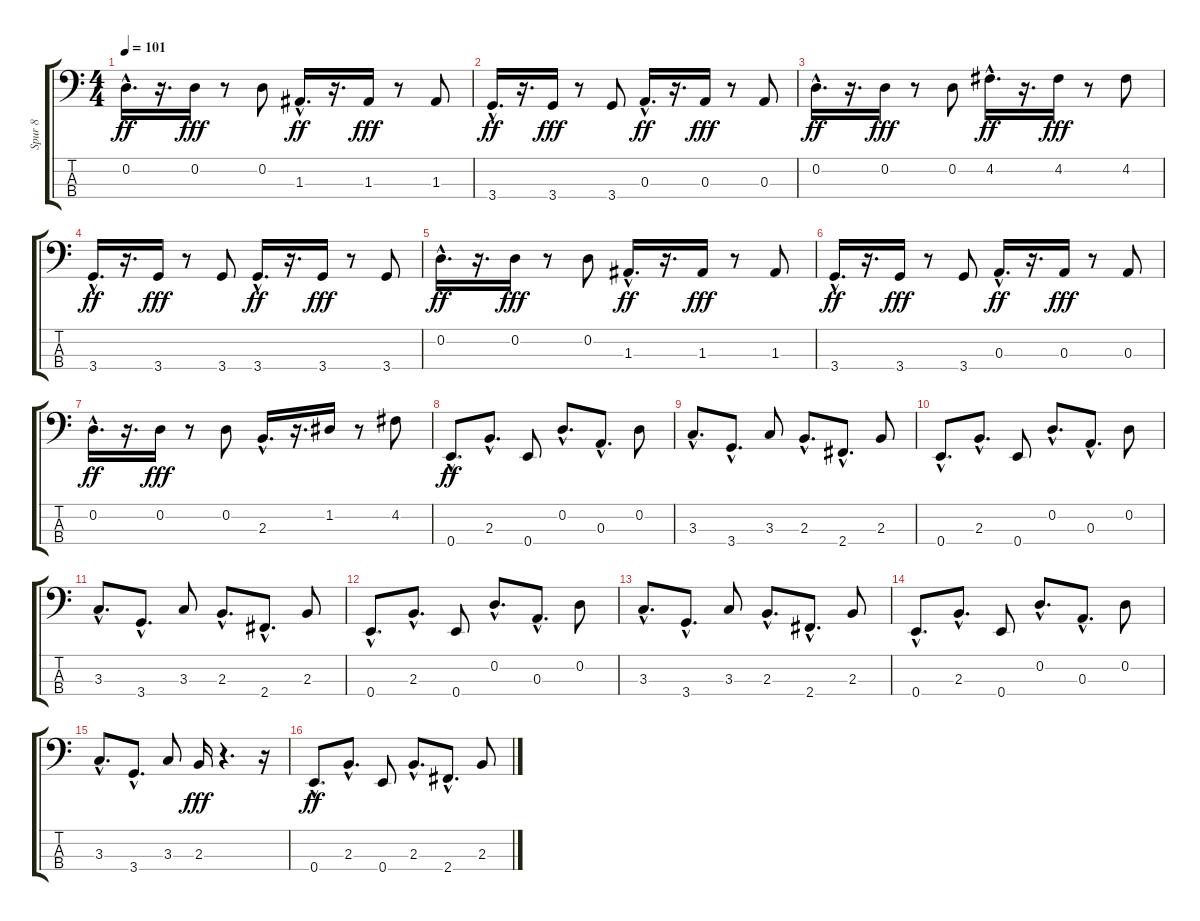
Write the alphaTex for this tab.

\track ("Spur 8" "Spur 8") {instrument electricbassfinger}
\staff {score tabs}
\tuning (G2 D2 A1 E1) {hide}
\ts (4 4)
\tempo 101
\clef f4
\ks c
0.2{hac}.16{d dy ff} r.16{d} 0.2.16{dy fff} r.8 0.2.8 1.3{hac}.16{d dy ff} r.16{d} 1.3.16{dy fff} r.8 1.3.8 |
3.4{hac}.16{d dy ff} r.16{d} 3.4.16{dy fff} r.8 3.4.8 0.3{hac}.16{d dy ff} r.16{d} 0.3.16{dy fff} r.8 0.3.8 |
0.2{hac}.16{d dy ff} r.16{d} 0.2.16{dy fff} r.8 0.2.8 4.2{hac}.16{d dy ff} r.16{d} 4.2.16{dy fff} r.8 4.2.8 |
3.4{hac}.16{d dy ff} r.16{d} 3.4.16{dy fff} r.8 3.4.8 3.4{hac}.16{d dy ff} r.16{d} 3.4.16{dy fff} r.8 3.4.8 |
0.2{hac}.16{d dy ff} r.16{d} 0.2.16{dy fff} r.8 0.2.8 1.3{hac}.16{d dy ff} r.16{d} 1.3.16{dy fff} r.8 1.3.8 |
3.4{hac}.16{d dy ff} r.16{d} 3.4.16{dy fff} r.8 3.4.8 0.3{hac}.16{d dy ff} r.16{d} 0.3.16{dy fff} r.8 0.3.8 |
0.2{hac}.16{d dy ff} r.16{d} 0.2.16{dy fff} r.8 0.2.8 2.3{hac}.16{d} r.16{d} 1.2.16 r.8 4.2.8 |
0.4{hac}.8{d dy ff} 2.3{hac}.8{d} 0.4.8 0.2{hac}.8{d} 0.3{hac}.8{d} 0.2.8 |
3.3{hac}.8{d} 3.4{hac}.8{d} 3.3.8 2.3{hac}.8{d} 2.4{hac}.8{d} 2.3.8 |
0.4{hac}.8{d} 2.3{hac}.8{d} 0.4.8 0.2{hac}.8{d} 0.3{hac}.8{d} 0.2.8 |
3.3{hac}.8{d} 3.4{hac}.8{d} 3.3.8 2.3{hac}.8{d} 2.4{hac}.8{d} 2.3.8 |
0.4{hac}.8{d} 2.3{hac}.8{d} 0.4.8 0.2{hac}.8{d} 0.3{hac}.8{d} 0.2.8 |
3.3{hac}.8{d} 3.4{hac}.8{d} 3.3.8 2.3{hac}.8{d} 2.4{hac}.8{d} 2.3.8 |
0.4{hac}.8{d} 2.3{hac}.8{d} 0.4.8 0.2{hac}.8{d} 0.3{hac}.8{d} 0.2.8 |
3.3{hac}.8{d} 3.4{hac}.8{d} 3.3.8 2.3.16{dy fff} r.4{d} r.16 |
0.4{hac}.8{d dy ff} 2.3{hac}.8{d} 0.4.8 2.3{hac}.8{d} 2.4{hac}.8{d} 2.3.8
